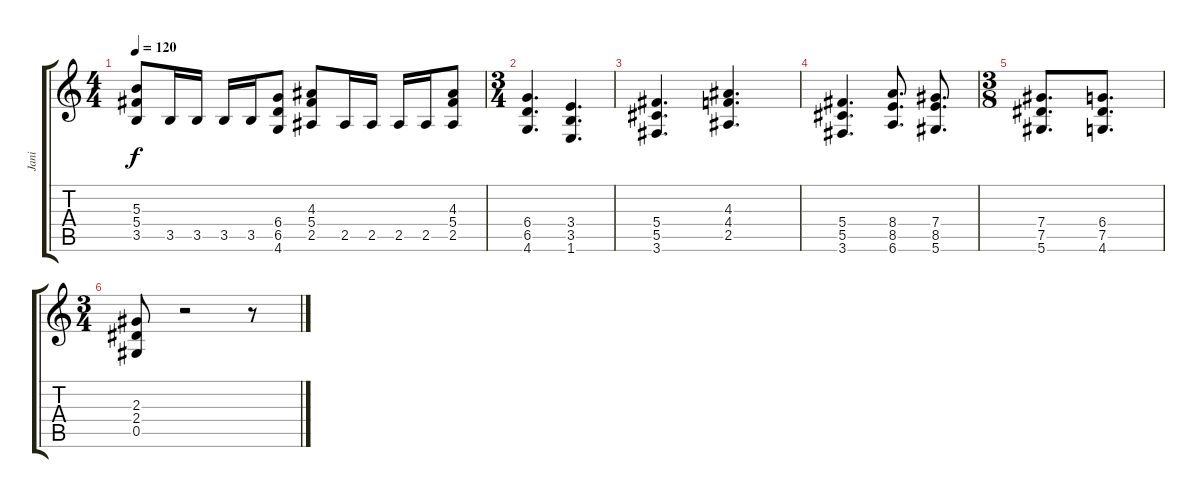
\track ("Jani" "Jani") {instrument distortionguitar}
\staff {score tabs}
\tuning (Eb4 Bb3 Gb3 Db3 Ab2 Eb2) {hide}
\ts (4 4)
\tempo 120
\clef g2
\ks c
(5.3 5.4 3.5).8{dy f} 3.5.16 3.5.16 3.5.16 3.5.16 (6.4 6.5 4.6).8 (4.3 5.4 2.5).8 2.5.16 2.5.16 2.5.16 2.5.16 (4.3 5.4 2.5).8 |
\ts (3 4)
(6.4 6.5 4.6).4{d} (3.4 3.5 1.6).4{d} |
(5.4 5.5 3.6).4{d} (4.3 4.4 2.5).4{d} |
(5.4 5.5 3.6).4{d} (8.4 8.5 6.6).8{d} (7.4 8.5 5.6).8{d} |
\ts (3 8)
(7.4 7.5 5.6).8{d} (6.4 7.5 4.6).8{d} |
\ts (3 4)
(2.3 2.4 0.5).8 r.2 r.8
